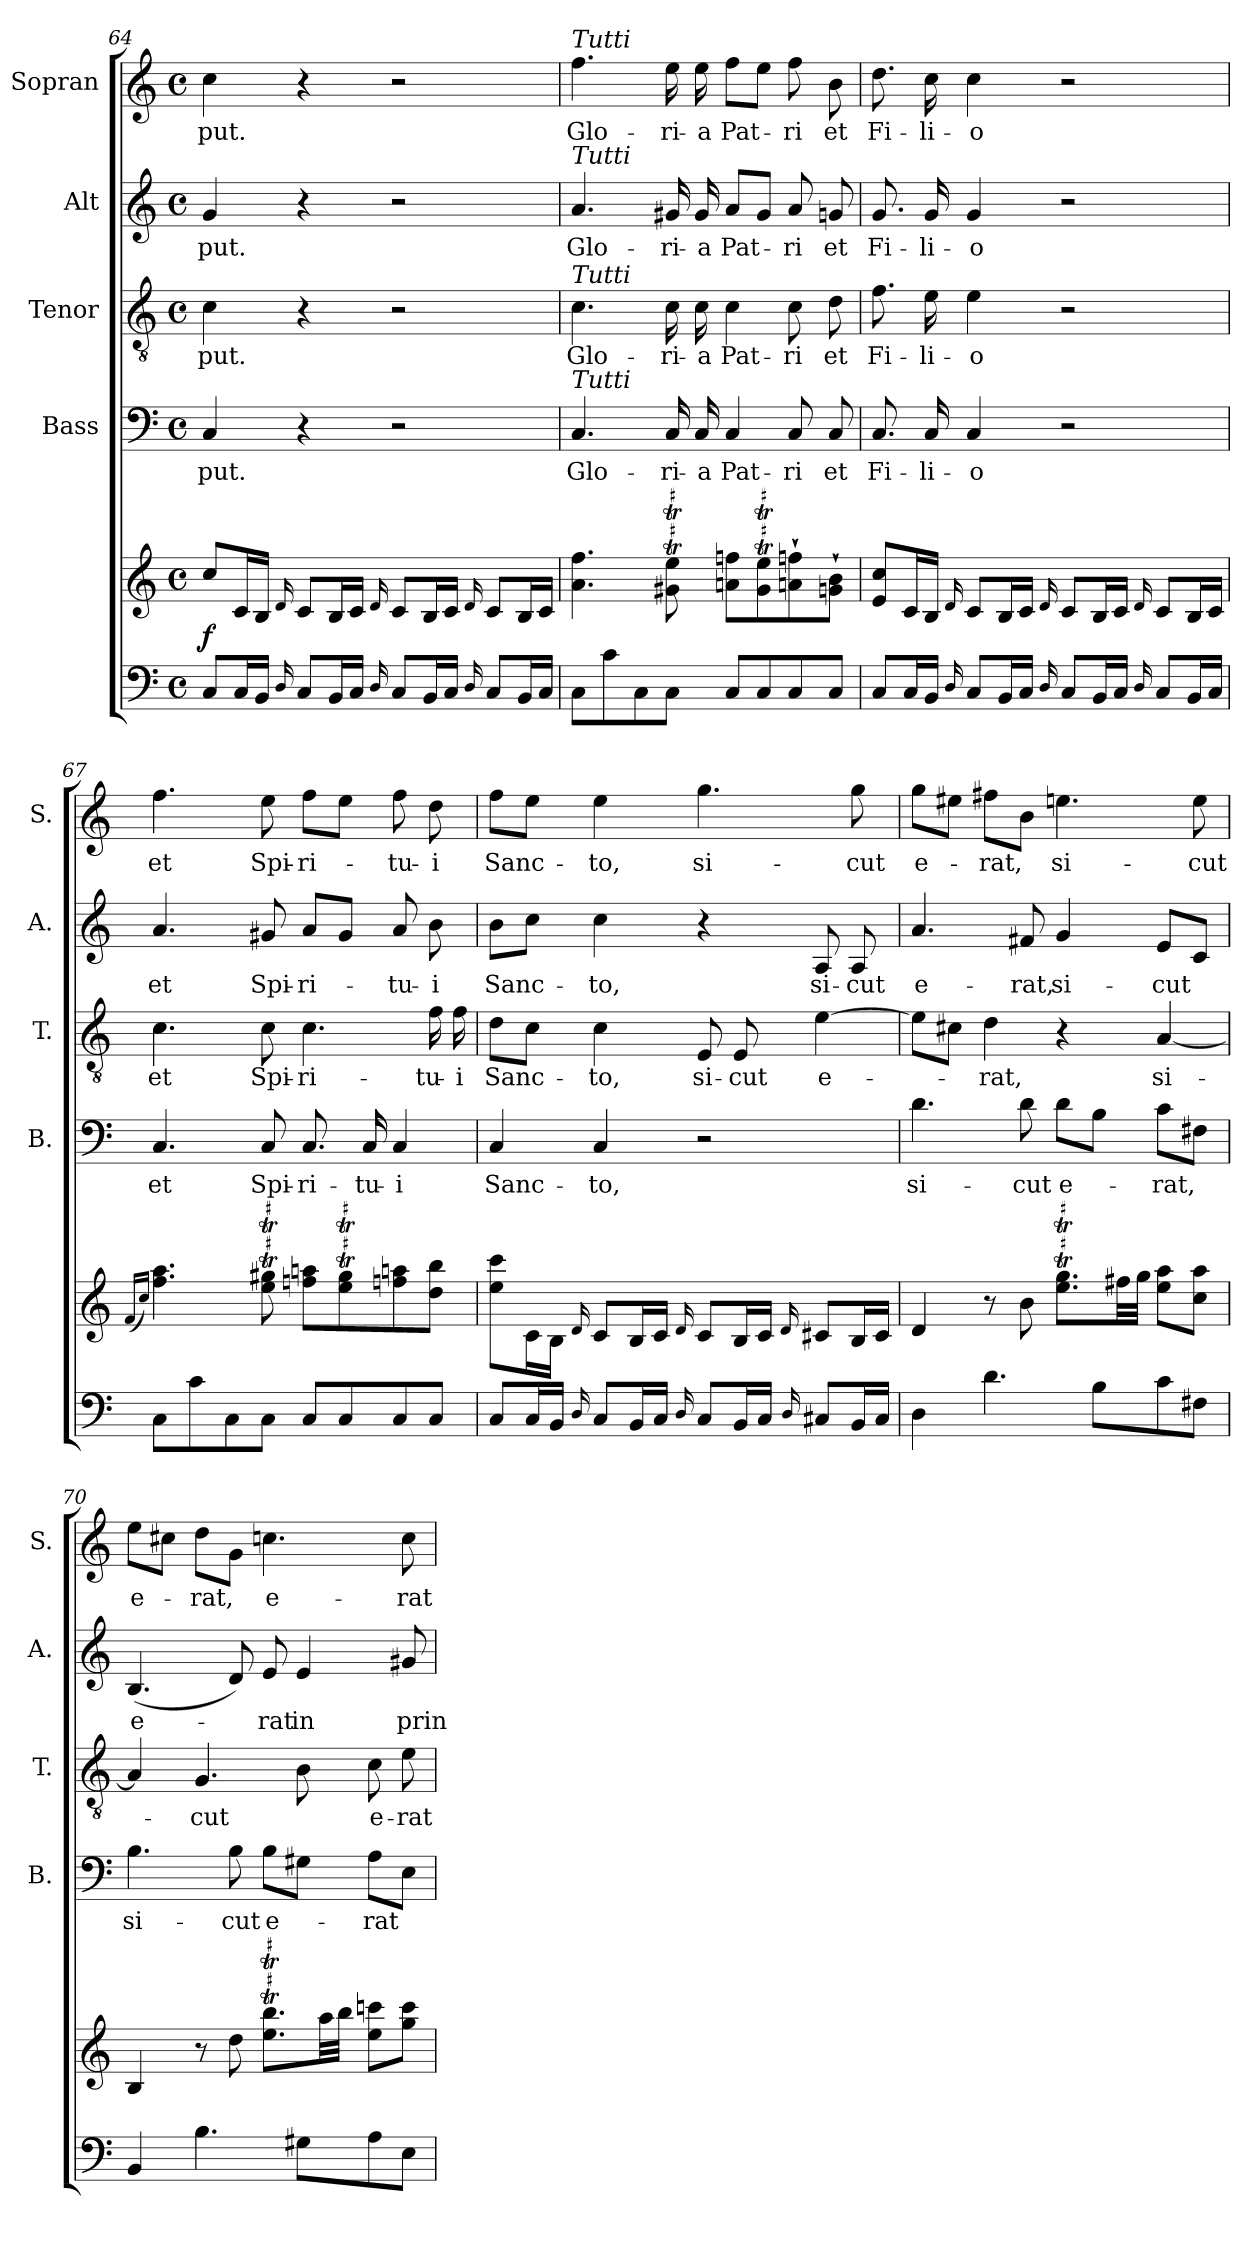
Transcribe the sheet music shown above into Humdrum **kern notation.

**kern	**kern	**dynam	**kern	**text	**kern	**text	**kern	**text	**kern	**text
*part5	*part5	*part5	*part4	*part4	*part3	*part3	*part2	*part2	*part1	*part1
*staff6	*staff5	*staff5/6	*staff4	*staff4	*staff3	*staff3	*staff2	*staff2	*staff1	*staff1
*	*	*	*I"Bass	*	*I"Tenor	*	*I"Alt	*	*I"Sopran	*
*	*	*	*I'B.	*	*I'T.	*	*I'A.	*	*I'S.	*
!!LO:PB:g=z
*clefF4	*clefG2	*	*clefF4	*	*clefGv2	*	*clefG2	*	*clefG2	*
*k[]	*k[]	*	*k[]	*	*k[]	*	*k[]	*	*k[]	*
*C:	*C:	*	*C:	*	*C:	*	*C:	*	*C:	*
*M4/4	*M4/4	*	*M4/4	*	*M4/4	*	*M4/4	*	*M4/4	*
*met(c)	*met(c)	*	*met(c)	*	*met(c)	*	*met(c)	*	*met(c)	*
=64	=64	=64	=64	=64	=64	=64	=64	=64	=64	=64
!	!	!LO:DY:a=2	!	!LO:LY:b	!	!LO:LY:b	!	!LO:LY:b	!	!LO:LY:b
8C/L	8cc/L	f	4C/	-put.	4c\	-put.	4g/	-put.	4cc\	-put.
16C/L	16c/L	.	.	.	.	.	.	.	.	.
16BB/JJ	16B/JJ	.	.	.	.	.	.	.	.	.
16qqD/	16qqd/	.	.	.	.	.	.	.	.	.
8C/L	8c/L	.	4r	.	4r	.	4r	.	4r	.
16BB/L	16B/L	.	.	.	.	.	.	.	.	.
16C/JJ	16c/JJ	.	.	.	.	.	.	.	.	.
16qqD/	16qqd/	.	.	.	.	.	.	.	.	.
8C/L	8c/L	.	2r	.	2r	.	2r	.	2r	.
16BB/L	16B/L	.	.	.	.	.	.	.	.	.
16C/JJ	16c/JJ	.	.	.	.	.	.	.	.	.
16qqD/	16qqd/	.	.	.	.	.	.	.	.	.
8C/L	8c/L	.	.	.	.	.	.	.	.	.
16BB/L	16B/L	.	.	.	.	.	.	.	.	.
16C/JJ	16c/JJ	.	.	.	.	.	.	.	.	.
=65	=65	=65	=65	=65	=65	=65	=65	=65	=65	=65
!	!	!	!	!	!	!	!	!	!LO:TX:a:i:t=Tutti	!
!	!	!	!	!	!	!	!LO:TX:a:i:t=Tutti	!	!	!
!	!	!	!	!	!LO:TX:a:i:t=Tutti	!	!	!	!	!
!	!	!	!LO:TX:a:i:t=Tutti	!	!	!	!	!	!	!
!	!	!	!	!LO:LY:b	!	!LO:LY:b	!	!LO:LY:b	!	!LO:LY:b
8C\L	4.a\ 4.ff\	.	4.C/	Glo-	4.c\	Glo-	4.a/	Glo-	4.ff\	Glo-
8c\	.	.	.	.	.	.	.	.	.	.
8C\	.	.	.	.	.	.	.	.	.	.
!	!	!	!	!LO:LY:b	!	!LO:LY:b	!	!LO:LY:b	!	!LO:LY:b
8C\J	8g#X\T 8ee\T	.	16C/	-ri-	16c\	-ri-	16g#X/	-ri-	16ee\	-ri-
!	!	!	!	!LO:LY:b	!	!LO:LY:b	!	!LO:LY:b	!	!LO:LY:b
.	.	.	16C/	-a	16c\	-a	16g#/	-a	16ee\	-a
!	!	!	!	!LO:LY:b	!	!LO:LY:b	!	!LO:LY:b	!	!LO:LY:b
8C/L	8a\ 8ff\L	.	4C/	Pat-	4c\	Pat-	8a/L	Pat-	8ff\L	Pat-
8C/	8g#\T 8ee\T	.	.	.	.	.	8g#/J	.	8ee\J	.
!	!	!	!	!LO:LY:b	!	!LO:LY:b	!	!LO:LY:b	!	!LO:LY:b
8C/	8a\`> 8ff\`>	.	8C/	-ri	8c\	-ri	8a/	-ri	8ff\	-ri
!	!	!	!	!LO:LY:b	!	!LO:LY:b	!	!LO:LY:b	!	!LO:LY:b
8C/J	8gn\`> 8b\`>J	.	8C/	et	8d\	et	8gn/	et	8b\	et
=66	=66	=66	=66	=66	=66	=66	=66	=66	=66	=66
!	!	!	!	!LO:LY:b	!	!LO:LY:b	!	!LO:LY:b	!	!LO:LY:b
8C/L	8e/ 8cc/L	.	8.C/	Fi-	8.f\	Fi-	8.g/	Fi-	8.dd\	Fi-
16C/L	16c/L	.	.	.	.	.	.	.	.	.
!	!	!	!	!LO:LY:b	!	!LO:LY:b	!	!LO:LY:b	!	!LO:LY:b
16BB/JJ	16B/JJ	.	16C/	-li-	16e\	-li-	16g/	-li-	16cc\	-li-
16qqD/	16qqd/	.	.	.	.	.	.	.	.	.
!	!	!	!	!LO:LY:b	!	!LO:LY:b	!	!LO:LY:b	!	!LO:LY:b
8C/L	8c/L	.	4C/	-o	4e\	-o	4g/	-o	4cc\	-o
16BB/L	16B/L	.	.	.	.	.	.	.	.	.
16C/JJ	16c/JJ	.	.	.	.	.	.	.	.	.
16qqD/	16qqd/	.	.	.	.	.	.	.	.	.
8C/L	8c/L	.	2r	.	2r	.	2r	.	2r	.
16BB/L	16B/L	.	.	.	.	.	.	.	.	.
16C/JJ	16c/JJ	.	.	.	.	.	.	.	.	.
16qqD/	16qqd/	.	.	.	.	.	.	.	.	.
8C/L	8c/L	.	.	.	.	.	.	.	.	.
16BB/L	16B/L	.	.	.	.	.	.	.	.	.
16C/JJ	16c/JJ	.	.	.	.	.	.	.	.	.
!!LO:LB:g=z
=67	=67	=67	=67	=67	=67	=67	=67	=67	=67	=67
.	(<16qf/LL	.	.	.	.	.	.	.	.	.
.	16qcc/JJ)	.	.	.	.	.	.	.	.	.
!	!	!	!	!LO:LY:b	!	!LO:LY:b	!	!LO:LY:b	!	!LO:LY:b
8C\L	4.ff\ 4.aa\	.	4.C/	et	4.c\	et	4.a/	et	4.ff\	et
8c\	.	.	.	.	.	.	.	.	.	.
8C\	.	.	.	.	.	.	.	.	.	.
!	!	!	!	!LO:LY:b	!	!LO:LY:b	!	!LO:LY:b	!	!LO:LY:b
8C\J	8ee\T 8gg#X\T	.	8C/	Spi-	8c\	Spi-	8g#X/	Spi-	8ee\	Spi-
!	!	!	!	!LO:LY:b	!	!LO:LY:b	!	!LO:LY:b	!	!LO:LY:b
8C/L	8ff\ 8aa\L	.	8.C/	-ri-	4.c\	-ri-	8a/L	-ri-	8ff\L	-ri-
8C/	8ee\T 8gg#\T	.	.	.	.	.	8g#/J	.	8ee\J	.
!	!	!	!	!LO:LY:b	!	!	!	!	!	!
.	.	.	16C/	-tu-	.	.	.	.	.	.
!	!	!	!	!LO:LY:b	!	!	!	!LO:LY:b	!	!LO:LY:b
8C/	8ff\ 8aa\	.	4C/	-i	.	.	8a/	-tu-	8ff\	-tu-
!	!	!	!	!	!	!LO:LY:b	!	!LO:LY:b	!	!LO:LY:b
8C/J	8dd\ 8bb\J	.	.	.	16f\	-tu-	8b\	-i	8dd\	-i
!	!	!	!	!	!	!LO:LY:b	!	!	!	!
.	.	.	.	.	16f\	-i	.	.	.	.
=68	=68	=68	=68	=68	=68	=68	=68	=68	=68	=68
!	!	!	!	!LO:LY:b	!	!LO:LY:b	!	!LO:LY:b	!	!LO:LY:b
8C/L	8ee\ 8ccc\L	.	4C/	Sanc-	8d\L	Sanc-	8b\L	Sanc-	8ff\L	Sanc-
16C/L	16c\L	.	.	.	8c\J	.	8cc\J	.	8ee\J	.
16BB/JJ	16B\JJ	.	.	.	.	.	.	.	.	.
16qqD/	16qqd/	.	.	.	.	.	.	.	.	.
!	!	!	!	!LO:LY:b	!	!LO:LY:b	!	!LO:LY:b	!	!LO:LY:b
8C/L	8c/L	.	4C/	-to,	4c\	-to,	4cc\	-to,	4ee\	-to,
16BB/L	16B/L	.	.	.	.	.	.	.	.	.
16C/JJ	16c/JJ	.	.	.	.	.	.	.	.	.
16qqD/	16qqd/	.	.	.	.	.	.	.	.	.
!	!	!	!	!	!	!LO:LY:b	!	!	!	!LO:LY:b
8C/L	8c/L	.	2r	.	8E/	si-	4r	.	4.gg\	si-
!	!	!	!	!	!	!LO:LY:b	!	!	!	!
16BB/L	16B/L	.	.	.	8E/	-cut	.	.	.	.
16C/JJ	16c/JJ	.	.	.	.	.	.	.	.	.
16qqD/	16qqd/	.	.	.	.	.	.	.	.	.
!	!	!	!	!	!	!LO:LY:b	!	!LO:LY:b	!	!
8C#X/L	8c#X/L	.	.	.	[4e\	e-	8A/	si-	.	.
!	!	!	!	!	!	!	!	!LO:LY:b	!	!LO:LY:b
16BB/L	16B/L	.	.	.	.	.	8A/	-cut	8gg\	-cut
16C#/JJ	16c#/JJ	.	.	.	.	.	.	.	.	.
=69	=69	=69	=69	=69	=69	=69	=69	=69	=69	=69
!	!	!	!	!LO:LY:b	!	!	!	!LO:LY:b	!	!LO:LY:b
4D\	4d/	.	4.d\	si-	8e\L]	.	4.a/	e-	8gg\L	e-
.	.	.	.	.	8c#X\J	.	.	.	8ee#X\J	.
!	!	!	!	!	!	!LO:LY:b	!	!	!	!LO:LY:b
4.d\	8r	.	.	.	4d\	-rat,	.	.	8ff#X\L	-rat,
!	!	!	!	!LO:LY:b	!	!	!	!LO:LY:b	!	!
.	8b\	.	8d\	-cut	.	.	8f#X/	-rat,	8b\J	.
!	!	!	!	!LO:LY:b	!	!	!	!LO:LY:b	!	!LO:LY:b
.	8.ee\T 8.gg\TL	.	8d\L	e-	4r	.	4g/	si-	4.een\	si-
8B\L	.	.	8B\J	.	.	.	.	.	.	.
.	32ff#X\LL	.	.	.	.	.	.	.	.	.
.	32gg\JJJ	.	.	.	.	.	.	.	.	.
!	!	!	!	!LO:LY:b	!	!LO:LY:b	!	!LO:LY:b	!	!
8c\	8ee\ 8aa\L	.	8c\L	-rat,	[4A/	si-	8e/L	-cut	.	.
!	!	!	!	!	!	!	!	!	!	!LO:LY:b
8F#X\J	8cc\ 8aa\J	.	8F#X\J	.	.	.	8c/J	.	8ee\	-cut
!!LO:PB:g=z
=70	=70	=70	=70	=70	=70	=70	=70	=70	=70	=70
!	!	!	!	!LO:LY:b	!	!	!	!LO:LY:b	!	!LO:LY:b
4BB/	4B/	.	4.B\	si-	4A/]	.	(<4.B/	e-	8ee\L	e-
.	.	.	.	.	.	.	.	.	8cc#X\J	.
!	!	!	!	!	!	!LO:LY:b	!	!	!	!LO:LY:b
4.B\	8r	.	.	.	4.G/	-cut	.	.	8dd\L	-rat,
!	!	!	!	!LO:LY:b	!	!	!	!	!	!
.	8dd\	.	8B\	-cut	.	.	8d/)	.	8g\J	.
!	!	!	!	!LO:LY:b	!	!	!	!LO:LY:b	!	!LO:LY:b
.	8.ee\T 8.bb\TL	.	8B\L	e-	.	.	8e/	-rat	4.ccn\	e-
!	!	!	!	!	!	!	!	!LO:LY:b	!	!
8G#X\L	.	.	8G#X\J	.	8B\	.	4e/	in	.	.
.	32aa\LL	.	.	.	.	.	.	.	.	.
.	32bb\JJJ	.	.	.	.	.	.	.	.	.
!	!	!	!	!LO:LY:b	!	!LO:LY:b	!	!	!	!
8A\	8ee\ 8ccc\L	.	8A\L	-rat	8c\	e-	.	.	.	.
!	!	!	!	!	!	!LO:LY:b	!	!LO:LY:b	!	!LO:LY:b
8E\J	8gg\ 8ccc\J	.	8E\J	.	8e\	-rat	8g#X/	prin-	8cc\	-rat
=	=	=	=	=	=	=	=	=	=	=
*-	*-	*-	*-	*-	*-	*-	*-	*-	*-	*-
